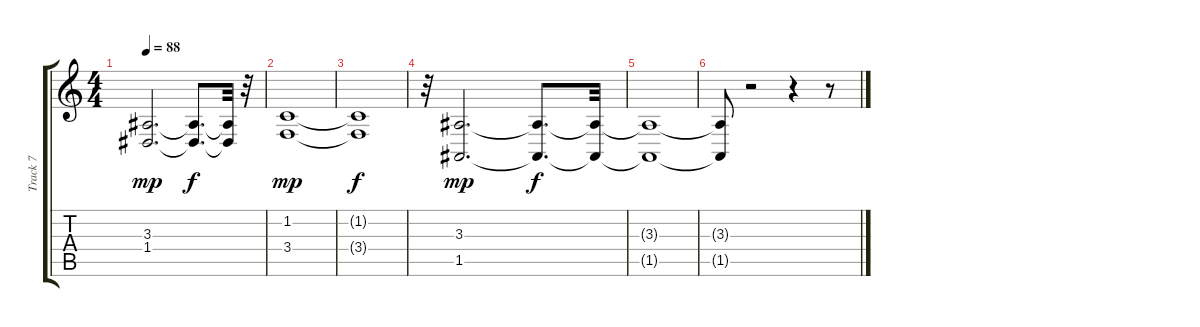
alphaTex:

\track ("Track 7" "Track 7") {instrument stringensemble2}
\staff {score tabs}
\tuning (E4 B3 G3 D3 A2 E2) {hide}
\ts (4 4)
\tempo 88
\clef g2
\ks c
(3.3 1.4).2{d dy mp} (3.3{t} 1.4{t}).8{d dy f} (3.3{t} 1.4{t}).32 r.32 |
(1.2 3.4).1{dy mp} |
(1.2{t} 3.4{t}).1{dy f} |
r.32 (3.3 1.5).2{d dy mp} (3.3{t} 1.5{t}).8{d dy f} (3.3{t} 1.5{t}).32 |
(3.3{t} 1.5{t}).1 |
(3.3{t} 1.5{t}).8 r.2 r.4 r.8
